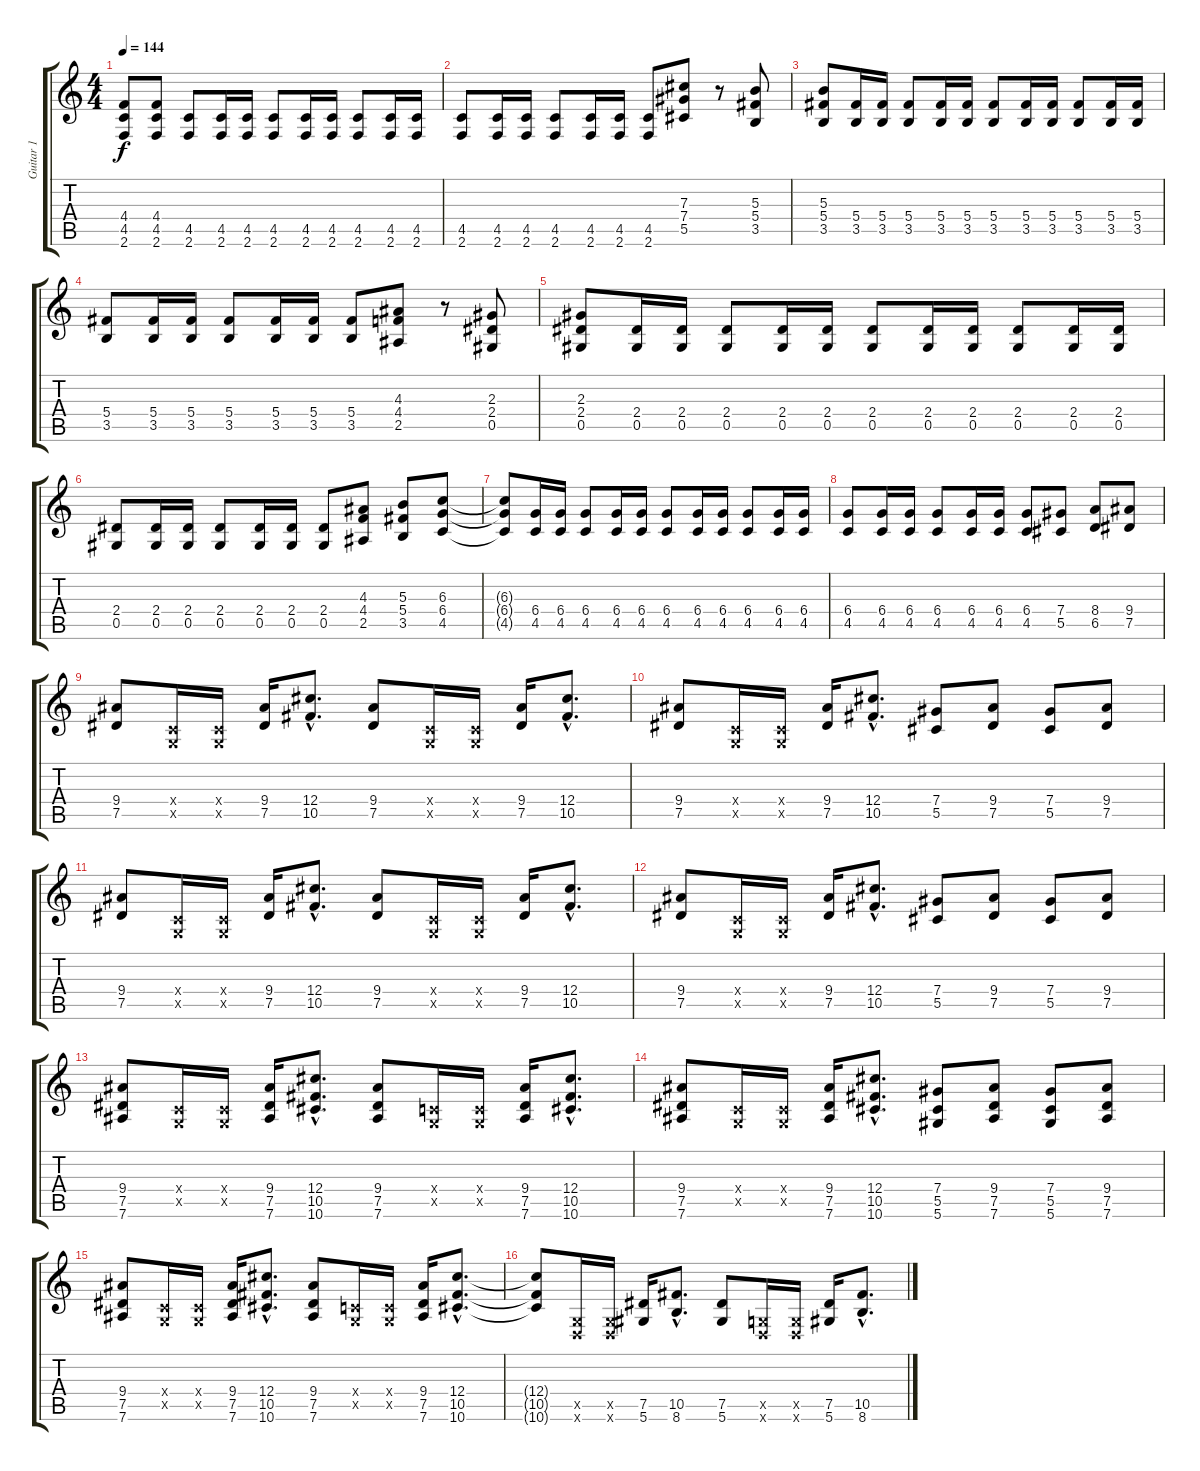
\track ("Guitar 1" "Guitar 1") {instrument distortionguitar}
\staff {score tabs}
\tuning (Eb4 Bb3 Gb3 Db3 Ab2 Eb2) {hide}
\ts (4 4)
\tempo 144
\clef g2
\ks c
(4.4 4.5 2.6).8{dy f} (4.4 4.5 2.6).8 (4.5 2.6).8 (4.5 2.6).16 (4.5 2.6).16 (4.5 2.6).8 (4.5 2.6).16 (4.5 2.6).16 (4.5 2.6).8 (4.5 2.6).16 (4.5 2.6).16 |
(4.5 2.6).8 (4.5 2.6).16 (4.5 2.6).16 (4.5 2.6).8 (4.5 2.6).16 (4.5 2.6).16 (4.5 2.6).8 (7.3 7.4 5.5).8 r.8 (5.3 5.4 3.5).8 |
(5.3 5.4 3.5).8 (5.4 3.5).16 (5.4 3.5).16 (5.4 3.5).8 (5.4 3.5).16 (5.4 3.5).16 (5.4 3.5).8 (5.4 3.5).16 (5.4 3.5).16 (5.4 3.5).8 (5.4 3.5).16 (5.4 3.5).16 |
(5.4 3.5).8 (5.4 3.5).16 (5.4 3.5).16 (5.4 3.5).8 (5.4 3.5).16 (5.4 3.5).16 (5.4 3.5).8 (4.3 4.4 2.5).8 r.8 (2.3 2.4 0.5).8 |
(2.3 2.4 0.5).8 (2.4 0.5).16 (2.4 0.5).16 (2.4 0.5).8 (2.4 0.5).16 (2.4 0.5).16 (2.4 0.5).8 (2.4 0.5).16 (2.4 0.5).16 (2.4 0.5).8 (2.4 0.5).16 (2.4 0.5).16 |
(2.4 0.5).8 (2.4 0.5).16 (2.4 0.5).16 (2.4 0.5).8 (2.4 0.5).16 (2.4 0.5).16 (2.4 0.5).8 (4.3 4.4 2.5).8 (5.3 5.4 3.5).8 (6.3 6.4 4.5).8 |
(6.3{t} 6.4{t} 4.5{t}).8 (6.4 4.5).16 (6.4 4.5).16 (6.4 4.5).8 (6.4 4.5).16 (6.4 4.5).16 (6.4 4.5).8 (6.4 4.5).16 (6.4 4.5).16 (6.4 4.5).8 (6.4 4.5).16 (6.4 4.5).16 |
(6.4 4.5).8 (6.4 4.5).16 (6.4 4.5).16 (6.4 4.5).8 (6.4 4.5).16 (6.4 4.5).16 (6.4 4.5).8 (7.4 5.5).8 (8.4 6.5).8 (9.4 7.5).8 |
(9.4 7.5).8 (-1.4{x} -1.5{x}).16 (-1.4{x} -1.5{x}).16 (9.4 7.5).16 (12.4{hac} 10.5{hac}).8{d} (9.4 7.5).8 (-1.4{x} -1.5{x}).16 (-1.4{x} -1.5{x}).16 (9.4 7.5).16 (12.4{hac} 10.5{hac}).8{d} |
(9.4 7.5).8 (-1.4{x} -1.5{x}).16 (-1.4{x} -1.5{x}).16 (9.4 7.5).16 (12.4{hac} 10.5{hac}).8{d} (7.4 5.5).8 (9.4 7.5).8 (7.4 5.5).8 (9.4 7.5).8 |
(9.4 7.5).8 (-1.4{x} -1.5{x}).16 (-1.4{x} -1.5{x}).16 (9.4 7.5).16 (12.4{hac} 10.5{hac}).8{d} (9.4 7.5).8 (-1.4{x} -1.5{x}).16 (-1.4{x} -1.5{x}).16 (9.4 7.5).16 (12.4{hac} 10.5{hac}).8{d} |
(9.4 7.5).8 (-1.4{x} -1.5{x}).16 (-1.4{x} -1.5{x}).16 (9.4 7.5).16 (12.4{hac} 10.5{hac}).8{d} (7.4 5.5).8 (9.4 7.5).8 (7.4 5.5).8 (9.4 7.5).8 |
(9.4 7.5 7.6).8 (-1.4{x} -1.5{x}).16 (-1.4{x} -1.5{x}).16 (9.4 7.5 7.6).16 (12.4{hac} 10.5{hac} 10.6{hac}).8{d} (9.4 7.5 7.6).8 (-1.4{x} -1.5{x}).16 (-1.4{x} -1.5{x}).16 (9.4 7.5 7.6).16 (12.4{hac} 10.5{hac} 10.6{hac}).8{d} |
(9.4 7.5 7.6).8 (-1.4{x} -1.5{x}).16 (-1.4{x} -1.5{x}).16 (9.4 7.5 7.6).16 (12.4{hac} 10.5{hac} 10.6{hac}).8{d} (7.4 5.5 5.6).8 (9.4 7.5 7.6).8 (7.4 5.5 5.6).8 (9.4 7.5 7.6).8 |
(9.4 7.5 7.6).8 (-1.4{x} -1.5{x}).16 (-1.4{x} -1.5{x}).16 (9.4 7.5 7.6).16 (12.4{hac} 10.5{hac} 10.6{hac}).8{d} (9.4 7.5 7.6).8 (-1.4{x} -1.5{x}).16 (-1.4{x} -1.5{x}).16 (9.4 7.5 7.6).16 (12.4{hac} 10.5{hac} 10.6{hac}).8{d} |
(12.4{t} 10.5{t} 10.6{t}).8 (-1.5{x} -1.6{x}).16 (-1.5{x} -1.6{x}).16 (7.5 5.6).16 (10.5{hac} 8.6{hac}).8{d} (7.5 5.6).8 (-1.5{x} -1.6{x}).16 (-1.5{x} -1.6{x}).16 (7.5 5.6).16 (10.5{hac} 8.6{hac}).8{d}
